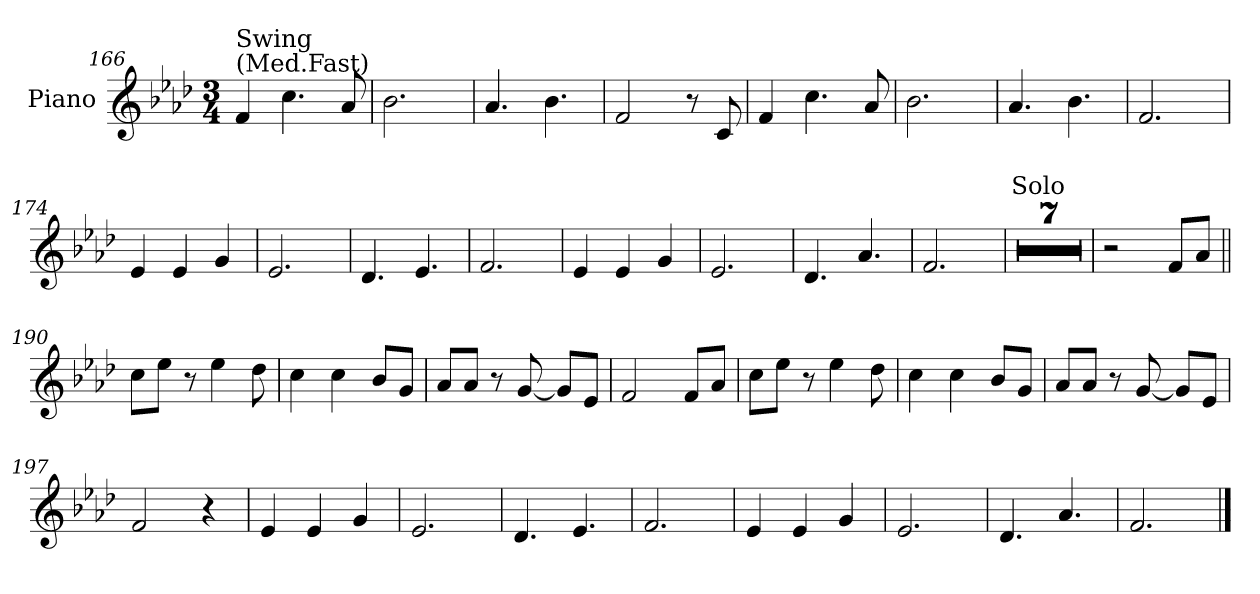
**kern
*part1
*staff1
*I"Piano
*I'Pno.
!!LO:PB:g=z
*clefG2
*k[b-e-a-d-]
*M3/4
=166
!LO:TX:a:t=(Med.Fast)
!LO:TX:t=Swing
4f/
4.cc\
8a-/
=167
2.b-\
=168
4.a-/
4.b-\
=169
2f/
8r
8c/
!!LO:LB:g=z
=170
4f/
4.cc\
8a-/
=171
2.b-\
=172
4.a-/
4.b-\
=173
2.f/
!!LO:LB:g=z
=174
4e-/
4e-/
4g/
=175
2.e-/
=176
4.d-/
4.e-/
=177
2.f/
!!LO:LB:g=z
=178
4e-/
4e-/
4g/
=179
2.e-/
=180
4.d-/
4.a-/
=181
2.f/
!!LO:LB:g=z
=182
!LO:TX:a:t=Solo
2.r
=183
2.r
=184
2.r
=185
2.r
!!LO:LB:g=z
=186
2.r
=187
2.r
=188
2.r
=189
2r
8f/L
8a-/J
!!LO:LB:g=z
=190||
8cc\L
8ee-\J
8r
4ee-\
8dd-\
=191
4cc\
4cc\
8b-/L
8g/J
=192
8a-/L
8a-/J
8r
[8g/
8g/L]
8e-/J
=193
2f/
8f/L
8a-/J
!!LO:LB:g=z
=194
8cc\L
8ee-\J
8r
4ee-\
8dd-\
=195
4cc\
4cc\
8b-/L
8g/J
=196
8a-/L
8a-/J
8r
[8g/
8g/L]
8e-/J
=197
2f/
4r
!!LO:LB:g=z
=198
4e-/
4e-/
4g/
=199
2.e-/
=200
4.d-/
4.e-/
=201
2.f/
!!LO:LB:g=z
=202
4e-/
4e-/
4g/
=203
2.e-/
=204
4.d-/
4.a-/
=205
2.f/
==
*-
